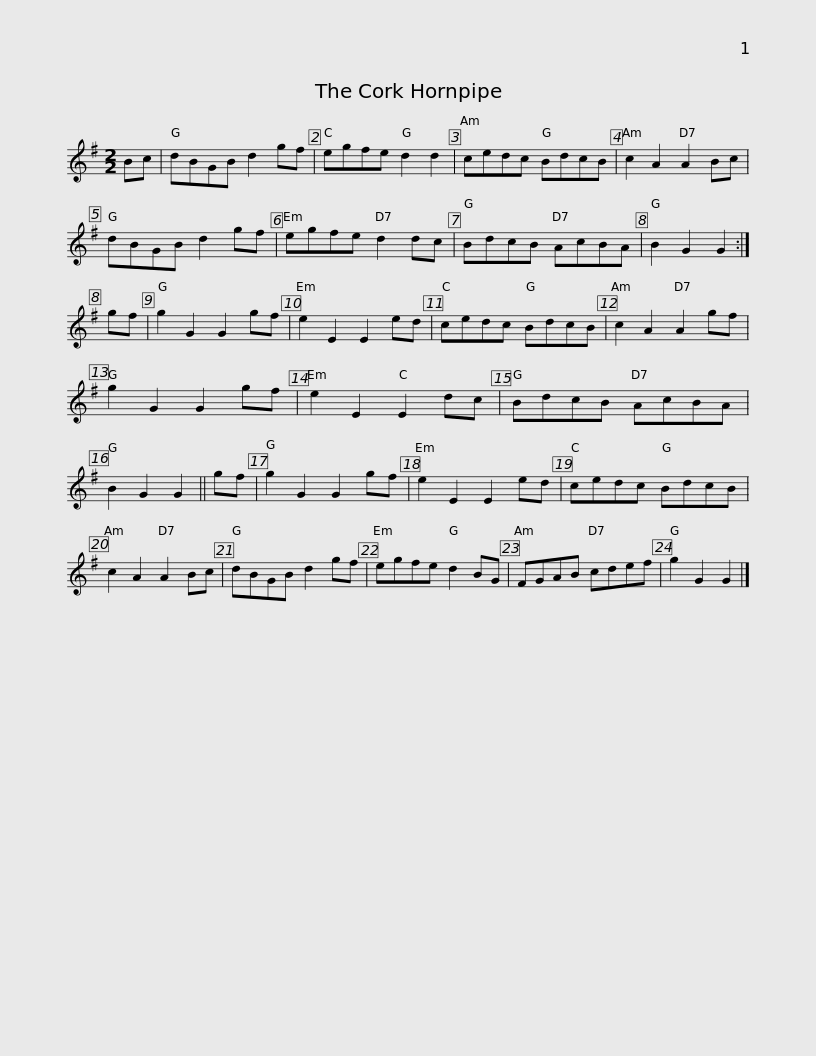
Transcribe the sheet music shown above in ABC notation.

X:1
L:1/8
M:2/2
I:linebreak $
K:G
V:1 treble
V:1
 Bc | dBGB d2 gf | egfe d2 d2 | cedc BdcB | c2 A2 A2 Bc | %5
 dBGB d2 gf | egfe d2 dc |$ BdcB AcBA | B2 G2 G2 :| gf | %10
 g2 G2 G2 gf | e2 E2 E2 ed | cedc BdcB | c2 A2 A2 gf | g2 G2 G2 gf |$ %15
 e2 E2 E2 dc | BdcB AcBA | B2 G2 G2 || gf | g2 G2 G2 gf | %20
 e2 E2 E2 ed | cedc BdcB | c2 A2 A2 Bc |$ dBGB d2 gf | egfe d2 BG | %25
 FGAB cdef | g2 G2 G2 |] %27
